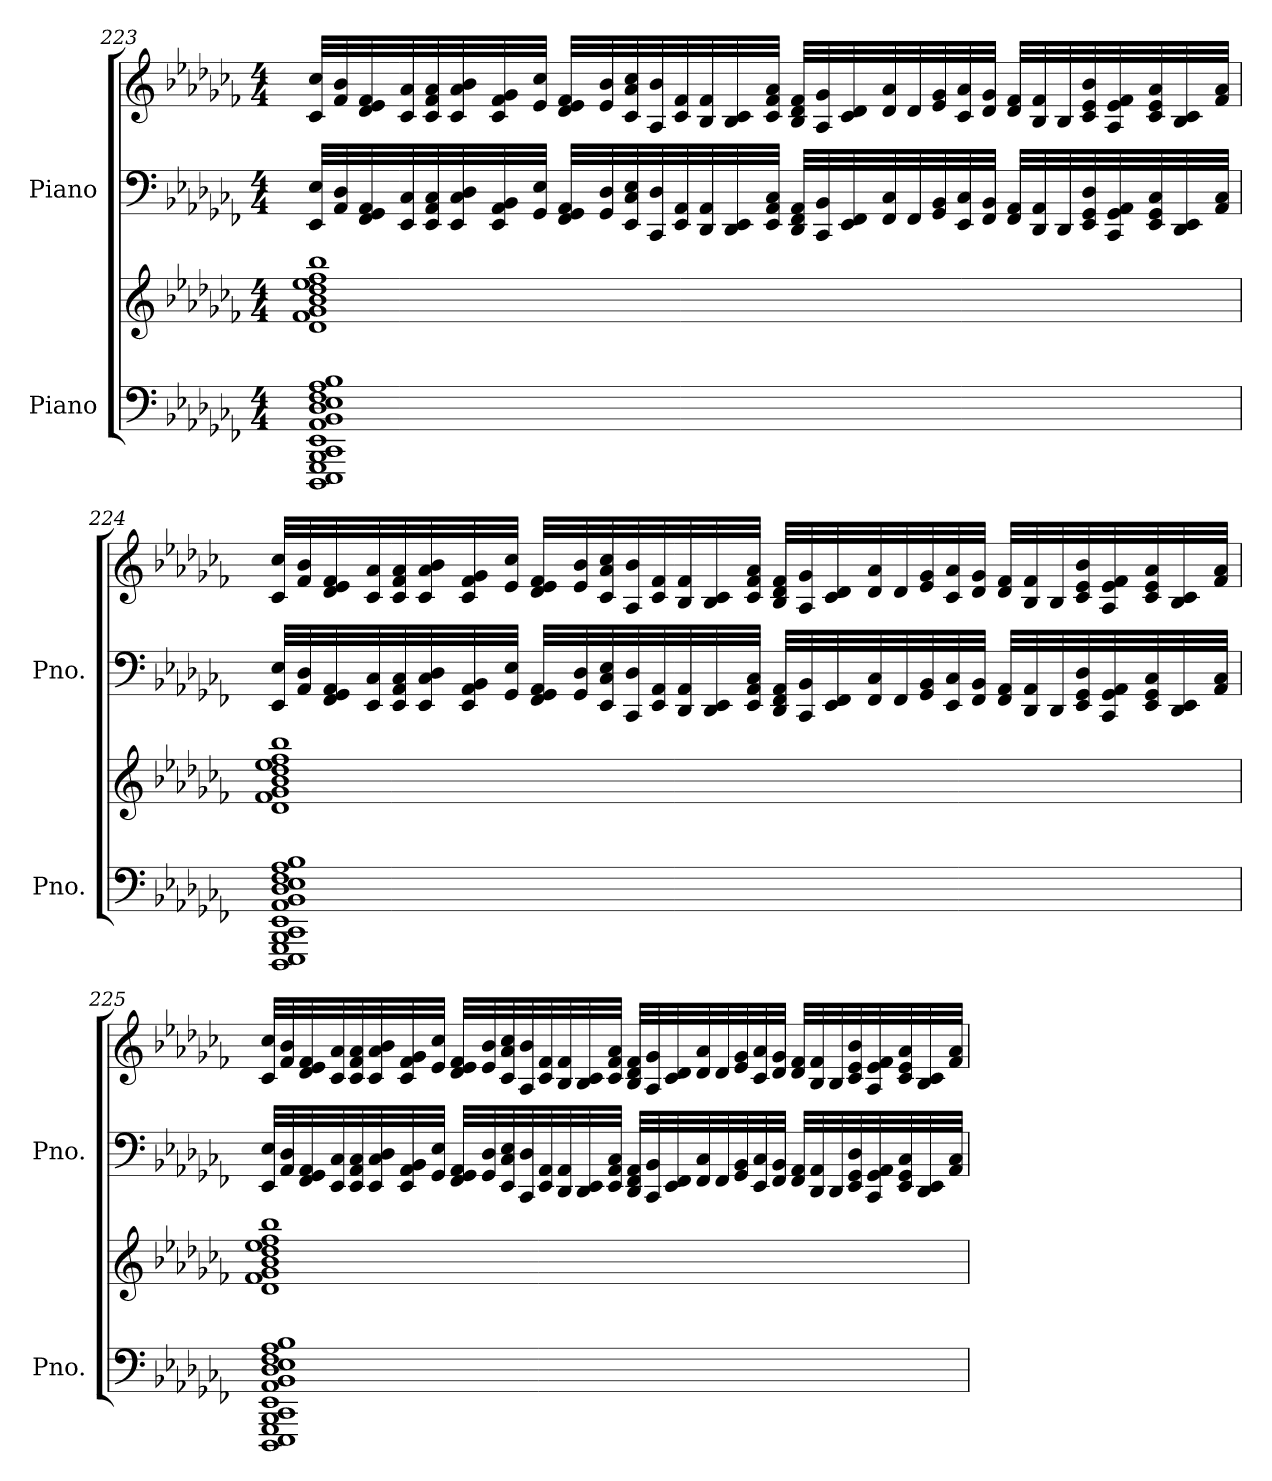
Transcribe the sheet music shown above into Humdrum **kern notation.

**kern	**kern	**kern	**kern
*part2	*part2	*part1	*part1
*staff4	*staff3	*staff2	*staff1
*I"Piano	*	*I"Piano	*
*I'Pno.	*	*I'Pno.	*
!!LO:LB:g=z
*clefF4	*clefG2	*clefF4	*clefG2
*ITrd14c24	*ITrd14c24	*ITrd-21c-36	*ITrd-21c-36
*k[b-e-a-d-g-c-f-]	*k[b-e-a-d-g-c-f-]	*k[b-e-a-d-g-c-f-]	*k[b-e-a-d-g-c-f-]
*M4/4	*M4/4	*M4/4	*M4/4
=223	=223	=223	=223
1DDDDD- 1EEEEE- 1GGGGG- 1BBBBB- 1CCCC- 1EEEE- 1AAAA- 1BBBB- 1DDD- 1EEE- 1FFF- 1AAA- 1BBB-	1DD- 1FF- 1GG- 1BB- 1D- 1E- 1F- 1B-	32ee-/ 32eee-/LLL	32cccc-/ 32ccccc-/LLL
.	.	32aa-/ 32ddd-/	32ffff-/ 32bbbb-/
.	.	32ff-/ 32gg-/ 32aa-/	32dddd-/ 32eeee-/ 32ffff-/
.	.	32ee-/ 32ccc-/	32cccc-/ 32aaaa-/
.	.	32ee-/ 32aa-/ 32ccc-/	32cccc-/ 32ffff-/ 32aaaa-/
.	.	32ee-/ 32ccc-/ 32ddd-/	32cccc-/ 32aaaa-/ 32bbbb-/
.	.	32ee-/ 32aa-/ 32bb-/	32cccc-/ 32ffff-/ 32gggg-/
.	.	32gg-/ 32eee-/JJJ	32eeee-/ 32ccccc-/JJJ
.	.	32ff-/ 32gg-/ 32aa-/LLL	32dddd-/ 32eeee-/ 32ffff-/LLL
.	.	32gg-/ 32ddd-/	32eeee-/ 32bbbb-/
.	.	32ee-/ 32ccc-/ 32eee-/	32cccc-/ 32aaaa-/ 32ccccc-/
.	.	32cc-/ 32ddd-/	32aaa-/ 32bbbb-/
.	.	32ee-/ 32aa-/	32cccc-/ 32ffff-/
.	.	32dd-/ 32aa-/	32bbb-/ 32ffff-/
.	.	32dd-/ 32ee-/	32bbb-/ 32cccc-/
.	.	32ee-/ 32aa-/ 32ccc-/JJJ	32cccc-/ 32ffff-/ 32aaaa-/JJJ
.	.	32dd-/ 32ff-/ 32aa-/LLL	32bbb-/ 32dddd-/ 32ffff-/LLL
.	.	32cc-/ 32bb-/	32aaa-/ 32gggg-/
.	.	32ee-/ 32ff-/	32cccc-/ 32dddd-/
.	.	32ff-/ 32ccc-/	32dddd-/ 32aaaa-/
.	.	32ff-/	32dddd-/
.	.	32gg-/ 32bb-/	32eeee-/ 32gggg-/
.	.	32ee-/ 32ccc-/	32cccc-/ 32aaaa-/
.	.	32ff-/ 32bb-/JJJ	32dddd-/ 32gggg-/JJJ
.	.	32ff-/ 32aa-/LLL	32dddd-/ 32ffff-/LLL
.	.	32dd-/ 32aa-/	32bbb-/ 32ffff-/
.	.	32dd-/	32bbb-/
.	.	32ee-/ 32gg-/ 32ddd-/	32cccc-/ 32eeee-/ 32bbbb-/
.	.	32cc-/ 32gg-/ 32aa-/	32aaa-/ 32eeee-/ 32ffff-/
.	.	32ee-/ 32gg-/ 32ccc-/	32cccc-/ 32eeee-/ 32aaaa-/
.	.	32dd-/ 32ee-/	32bbb-/ 32cccc-/
.	.	32aa-/ 32ccc-/JJJ	32ffff-/ 32aaaa-/JJJ
!!LO:LB:g=z
=224	=224	=224	=224
1DDDDD- 1EEEEE- 1GGGGG- 1BBBBB- 1CCCC- 1EEEE- 1AAAA- 1BBBB- 1DDD- 1EEE- 1FFF- 1AAA- 1BBB-	1DD- 1FF- 1GG- 1BB- 1D- 1E- 1F- 1B-	32ee-/ 32eee-/LLL	32cccc-/ 32ccccc-/LLL
.	.	32aa-/ 32ddd-/	32ffff-/ 32bbbb-/
.	.	32ff-/ 32gg-/ 32aa-/	32dddd-/ 32eeee-/ 32ffff-/
.	.	32ee-/ 32ccc-/	32cccc-/ 32aaaa-/
.	.	32ee-/ 32aa-/ 32ccc-/	32cccc-/ 32ffff-/ 32aaaa-/
.	.	32ee-/ 32ccc-/ 32ddd-/	32cccc-/ 32aaaa-/ 32bbbb-/
.	.	32ee-/ 32aa-/ 32bb-/	32cccc-/ 32ffff-/ 32gggg-/
.	.	32gg-/ 32eee-/JJJ	32eeee-/ 32ccccc-/JJJ
.	.	32ff-/ 32gg-/ 32aa-/LLL	32dddd-/ 32eeee-/ 32ffff-/LLL
.	.	32gg-/ 32ddd-/	32eeee-/ 32bbbb-/
.	.	32ee-/ 32ccc-/ 32eee-/	32cccc-/ 32aaaa-/ 32ccccc-/
.	.	32cc-/ 32ddd-/	32aaa-/ 32bbbb-/
.	.	32ee-/ 32aa-/	32cccc-/ 32ffff-/
.	.	32dd-/ 32aa-/	32bbb-/ 32ffff-/
.	.	32dd-/ 32ee-/	32bbb-/ 32cccc-/
.	.	32ee-/ 32aa-/ 32ccc-/JJJ	32cccc-/ 32ffff-/ 32aaaa-/JJJ
.	.	32dd-/ 32ff-/ 32aa-/LLL	32bbb-/ 32dddd-/ 32ffff-/LLL
.	.	32cc-/ 32bb-/	32aaa-/ 32gggg-/
.	.	32ee-/ 32ff-/	32cccc-/ 32dddd-/
.	.	32ff-/ 32ccc-/	32dddd-/ 32aaaa-/
.	.	32ff-/	32dddd-/
.	.	32gg-/ 32bb-/	32eeee-/ 32gggg-/
.	.	32ee-/ 32ccc-/	32cccc-/ 32aaaa-/
.	.	32ff-/ 32bb-/JJJ	32dddd-/ 32gggg-/JJJ
.	.	32ff-/ 32aa-/LLL	32dddd-/ 32ffff-/LLL
.	.	32dd-/ 32aa-/	32bbb-/ 32ffff-/
.	.	32dd-/	32bbb-/
.	.	32ee-/ 32gg-/ 32ddd-/	32cccc-/ 32eeee-/ 32bbbb-/
.	.	32cc-/ 32gg-/ 32aa-/	32aaa-/ 32eeee-/ 32ffff-/
.	.	32ee-/ 32gg-/ 32ccc-/	32cccc-/ 32eeee-/ 32aaaa-/
.	.	32dd-/ 32ee-/	32bbb-/ 32cccc-/
.	.	32aa-/ 32ccc-/JJJ	32ffff-/ 32aaaa-/JJJ
!!LO:PB:g=z
=225	=225	=225	=225
1DDDDD- 1EEEEE- 1GGGGG- 1BBBBB- 1CCCC- 1EEEE- 1AAAA- 1BBBB- 1DDD- 1EEE- 1FFF- 1AAA- 1BBB-	1DD- 1FF- 1GG- 1BB- 1D- 1E- 1F- 1B-	32ee-/ 32eee-/LLL	32cccc-/ 32ccccc-/LLL
.	.	32aa-/ 32ddd-/	32ffff-/ 32bbbb-/
.	.	32ff-/ 32gg-/ 32aa-/	32dddd-/ 32eeee-/ 32ffff-/
.	.	32ee-/ 32ccc-/	32cccc-/ 32aaaa-/
.	.	32ee-/ 32aa-/ 32ccc-/	32cccc-/ 32ffff-/ 32aaaa-/
.	.	32ee-/ 32ccc-/ 32ddd-/	32cccc-/ 32aaaa-/ 32bbbb-/
.	.	32ee-/ 32aa-/ 32bb-/	32cccc-/ 32ffff-/ 32gggg-/
.	.	32gg-/ 32eee-/JJJ	32eeee-/ 32ccccc-/JJJ
.	.	32ff-/ 32gg-/ 32aa-/LLL	32dddd-/ 32eeee-/ 32ffff-/LLL
.	.	32gg-/ 32ddd-/	32eeee-/ 32bbbb-/
.	.	32ee-/ 32ccc-/ 32eee-/	32cccc-/ 32aaaa-/ 32ccccc-/
.	.	32cc-/ 32ddd-/	32aaa-/ 32bbbb-/
.	.	32ee-/ 32aa-/	32cccc-/ 32ffff-/
.	.	32dd-/ 32aa-/	32bbb-/ 32ffff-/
.	.	32dd-/ 32ee-/	32bbb-/ 32cccc-/
.	.	32ee-/ 32aa-/ 32ccc-/JJJ	32cccc-/ 32ffff-/ 32aaaa-/JJJ
.	.	32dd-/ 32ff-/ 32aa-/LLL	32bbb-/ 32dddd-/ 32ffff-/LLL
.	.	32cc-/ 32bb-/	32aaa-/ 32gggg-/
.	.	32ee-/ 32ff-/	32cccc-/ 32dddd-/
.	.	32ff-/ 32ccc-/	32dddd-/ 32aaaa-/
.	.	32ff-/	32dddd-/
.	.	32gg-/ 32bb-/	32eeee-/ 32gggg-/
.	.	32ee-/ 32ccc-/	32cccc-/ 32aaaa-/
.	.	32ff-/ 32bb-/JJJ	32dddd-/ 32gggg-/JJJ
.	.	32ff-/ 32aa-/LLL	32dddd-/ 32ffff-/LLL
.	.	32dd-/ 32aa-/	32bbb-/ 32ffff-/
.	.	32dd-/	32bbb-/
.	.	32ee-/ 32gg-/ 32ddd-/	32cccc-/ 32eeee-/ 32bbbb-/
.	.	32cc-/ 32gg-/ 32aa-/	32aaa-/ 32eeee-/ 32ffff-/
.	.	32ee-/ 32gg-/ 32ccc-/	32cccc-/ 32eeee-/ 32aaaa-/
.	.	32dd-/ 32ee-/	32bbb-/ 32cccc-/
.	.	32aa-/ 32ccc-/JJJ	32ffff-/ 32aaaa-/JJJ
=	=	=	=
*-	*-	*-	*-
